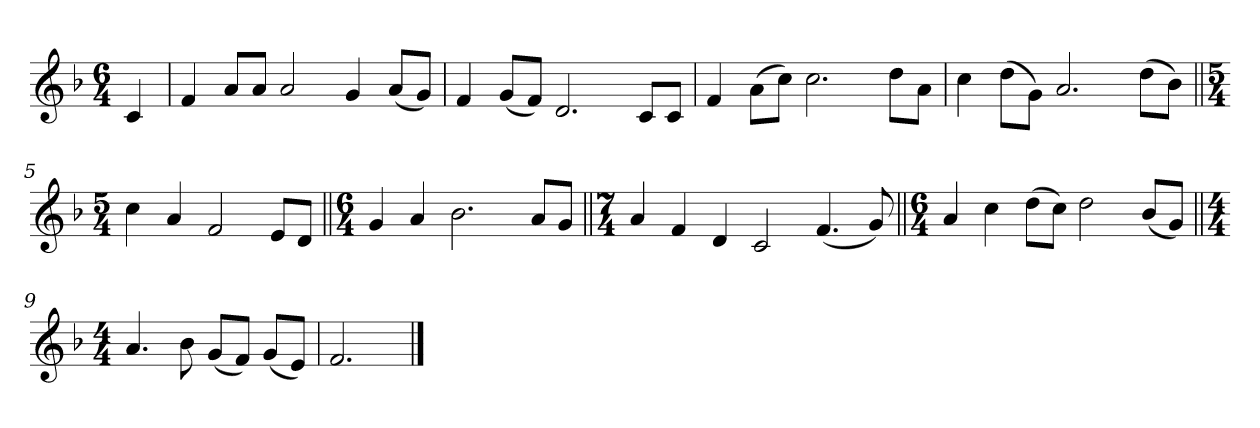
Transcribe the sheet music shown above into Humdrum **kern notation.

**kern
*part1
*staff1
*clefG2
*k[b-]
*F:
*M6/4
*MM120
=
4c
=1
4f
8a/L
8a/J
2a
4g
(8a/L
8g/J)
=2
4f
(8g/L
8f/J)
2.d
8c/L
8c/J
=3
4f
(8a\L
8cc\J)
2.cc
8dd\L
8a\J
=4
4cc
(8dd\L
8g\J)
2.a
(8dd\L
8b-\J)
=5||
*M5/4
4cc
4a
2f
8e/L
8d/J
=6||
*M6/4
4g
4a
2.b-
8a/L
8g/J
=7||
*M7/4
4a
4f
4d
2c
(4.f
8g)
=8||
*M6/4
4a
4cc
(8dd\L
8cc\J)
2dd
(8b-/L
8g/J)
=9||
*M4/4
4.a
8b-
(8g/L
8f/J)
(8g/L
8e/J)
=10
2.f
==
*-
